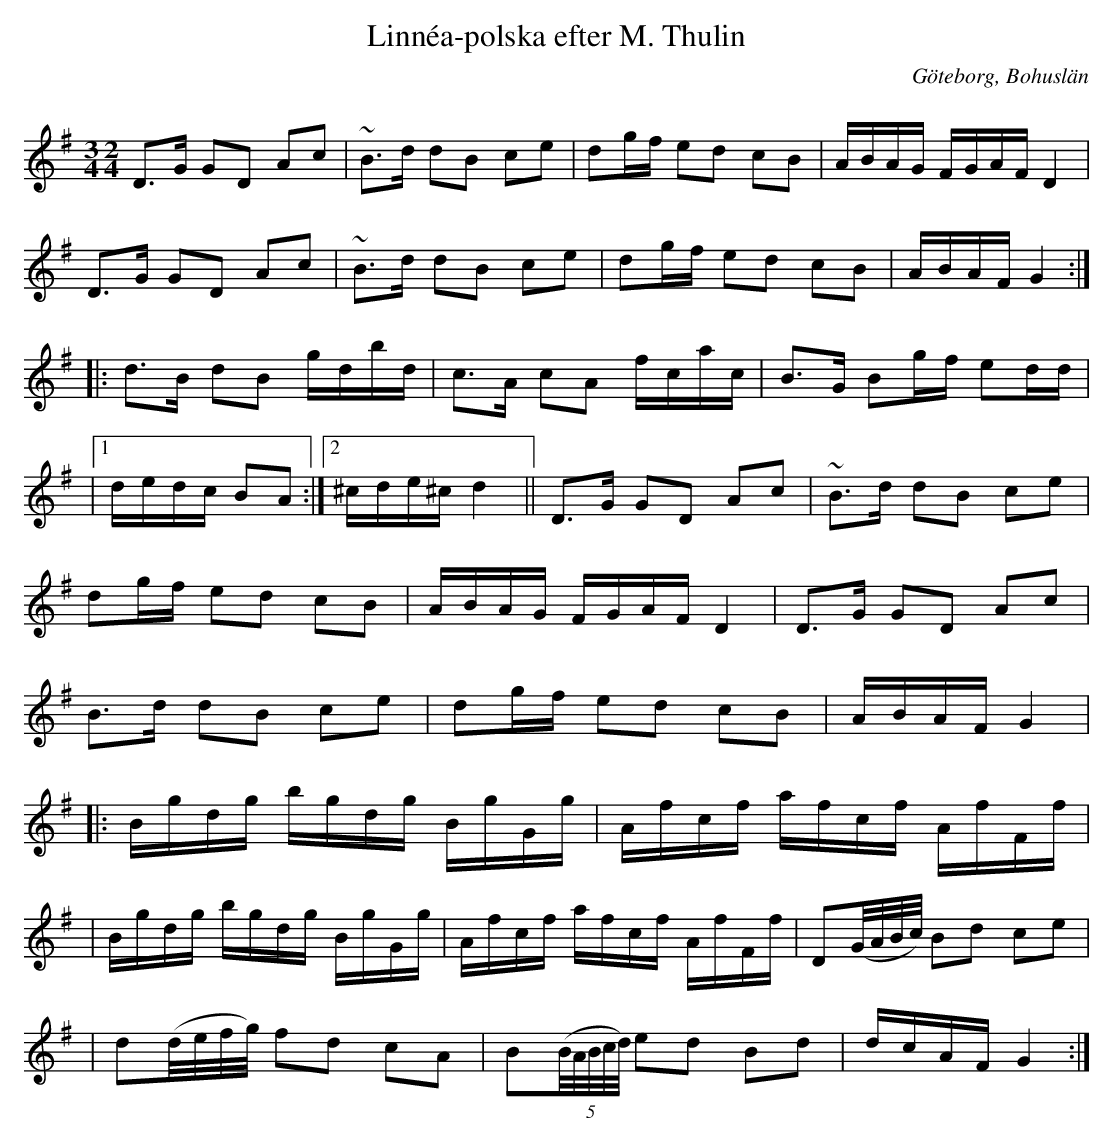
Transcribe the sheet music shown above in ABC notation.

X:1
T:Linnéa-polska efter M. Thulin
O:Göteborg, Bohuslän
Q:107
M:3/4 2/4
L:1/8
K:G
D>G GD Ac | ~B>d dB ce | dg/f/ ed cB | A/B/A/G/ F/G/A/F/ D2 |
D>G GD Ac | ~B>d dB ce | dg/f/ ed cB | A/B/A/F/ G2 :|]
|: d>B dB g/d/b/d/ | c>A cA f/c/a/c/ | B>G Bg/f/ ed/d/ |
|1 d/e/d/c/ BA :|2 ^c/d/e/^c/ d2 || D>G GD Ac | ~B>d dB ce |
 dg/f/ ed cB | A/B/A/G/ F/G/A/F/ D2 | D>G GD Ac |
 B>d dB ce | dg/f/ ed cB | A/B/A/F/ G2 |
|: B/g/d/g/ b/g/d/g/ B/g/G/g/ | A/f/c/f/ a/f/c/f/ A/f/F/f/ |
| B/g/d/g/ b/g/d/g/ B/g/G/g/ | A/f/c/f/ a/f/c/f/ A/f/F/f/ |D(G//A//B//c//) Bd ce |
| d(d//e//f//g//) fd cA |B((5B//A//B//c//d//) ed Bd | d/c/A/F/ G2 :|]
